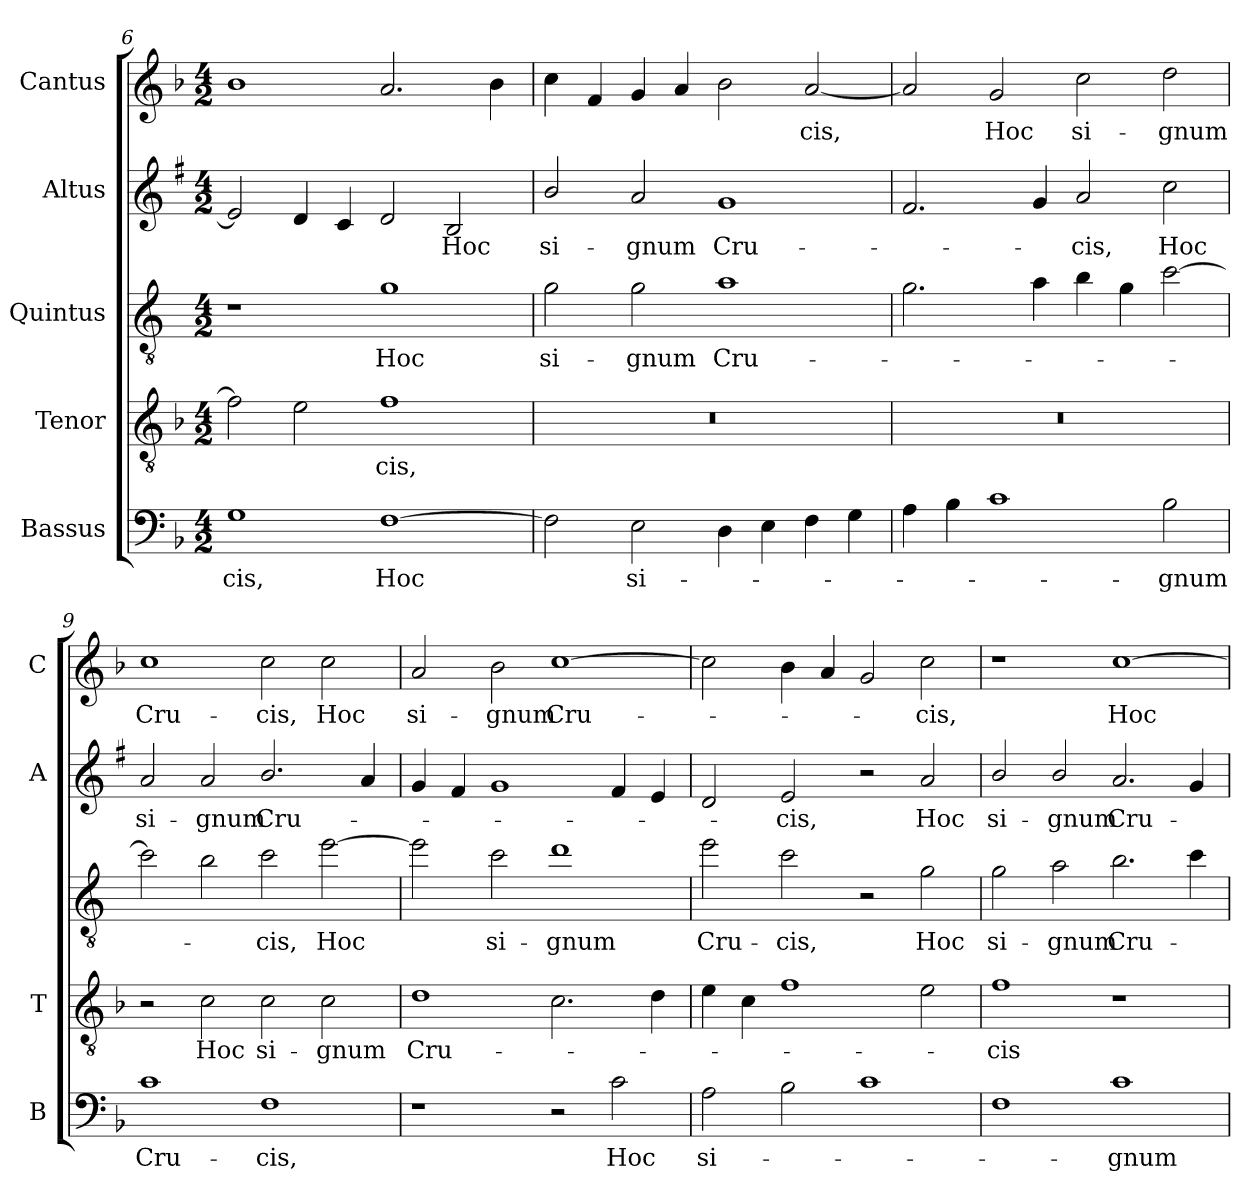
**kern	**text	**kern	**text	**kern	**text	**kern	**text	**kern	**text
*part5	*part5	*part4	*part4	*part3	*part3	*part2	*part2	*part1	*part1
*staff5	*staff5	*staff4	*staff4	*staff3	*staff3	*staff2	*staff2	*staff1	*staff1
*I"Bassus	*	*I"Tenor	*	*I"Quintus	*	*I"Altus	*	*I"Cantus	*
*I'B	*	*I'T	*	*	*	*I'A	*	*I'C	*
!!LO:LB:g=z
*clefF4	*	*clefGv2	*	*clefGv2	*	*clefG2	*	*clefG2	*
*	*	*	*	*ITrd4c7	*	*ITrd1c2	*	*	*
*k[b-]	*	*k[b-]	*	*k[b-]	*	*k[b-]	*	*k[b-]	*
*F:	*	*F:	*	*F:	*	*F:	*	*F:	*
*M4/2	*	*M4/2	*	*M4/2	*	*M4/2	*	*M4/2	*
=6	=6	=6	=6	=6	=6	=6	=6	=6	=6
!	!LO:LY:b	!	!	!	!	!	!	!	!
1G	-cis,	2f\]	.	1r	.	2d/]	.	1b-	.
.	.	2e\	.	.	.	4c/	.	.	.
.	.	.	.	.	.	4B-/	.	.	.
!	!LO:LY:b	!	!LO:LY:b	!	!LO:LY:b	!	!	!	!
[1F	Hoc	1f	-cis,	1c	Hoc	2c/	.	2.a/	.
!	!	!	!	!	!	!	!LO:LY:b	!	!
.	.	.	.	.	.	2A/	Hoc	.	.
.	.	.	.	.	.	.	.	4b-\	.
=7	=7	=7	=7	=7	=7	=7	=7	=7	=7
!	!	!	!	!	!LO:LY:b	!	!LO:LY:b	!	!
2F\]	.	0r	.	2c\	si-	2a/	si-	4cc\	.
.	.	.	.	.	.	.	.	4f/	.
!	!LO:LY:b	!	!	!	!LO:LY:b	!	!LO:LY:b	!	!
2E\	si-	.	.	2c\	-gnum	2g/	-gnum	4g/	.
.	.	.	.	.	.	.	.	4a/	.
!	!	!	!	!	!LO:LY:b	!	!LO:LY:b	!	!
4D\	.	.	.	1d	Cru-	1f	Cru-	2b-\	.
4E\	.	.	.	.	.	.	.	.	.
!	!	!	!	!	!	!	!	!	!LO:LY:b
4F\	.	.	.	.	.	.	.	[2a/	-cis,
4G\	.	.	.	.	.	.	.	.	.
=8	=8	=8	=8	=8	=8	=8	=8	=8	=8
4A\	.	0r	.	2.c\	.	2.e/	.	2a/]	.
4B-\	.	.	.	.	.	.	.	.	.
!	!	!	!	!	!	!	!	!	!LO:LY:b
1c	.	.	.	.	.	.	.	2g/	Hoc
.	.	.	.	4d\	.	4f/	.	.	.
!	!	!	!	!	!	!	!LO:LY:b	!	!LO:LY:b
.	.	.	.	4e\	.	2g/	-cis,	2cc\	si-
.	.	.	.	4c\	.	.	.	.	.
!	!LO:LY:b	!	!	!	!	!	!LO:LY:b	!	!LO:LY:b
2B-\	-gnum	.	.	[2f\	.	2b-\	Hoc	2dd\	-gnum
=9	=9	=9	=9	=9	=9	=9	=9	=9	=9
!	!LO:LY:b	!	!	!	!	!	!LO:LY:b	!	!LO:LY:b
1c	Cru-	2r	.	2f\]	.	2g/	si-	1cc	Cru-
!	!	!	!LO:LY:b	!	!	!	!LO:LY:b	!	!
.	.	2c\	Hoc	2e\	.	2g/	-gnum	.	.
!	!LO:LY:b	!	!LO:LY:b	!	!LO:LY:b	!	!LO:LY:b	!	!LO:LY:b
1F	-cis,	2c\	si-	2f\	-cis,	2.a/	Cru-	2cc\	-cis,
!	!	!	!LO:LY:b	!	!LO:LY:b	!	!	!	!LO:LY:b
.	.	2c\	-gnum	[2a\	Hoc	.	.	2cc\	Hoc
.	.	.	.	.	.	4g/	.	.	.
=10	=10	=10	=10	=10	=10	=10	=10	=10	=10
!	!	!	!LO:LY:b	!	!	!	!	!	!LO:LY:b
1r	.	1d	Cru-	2a\]	.	4f/	.	2a/	si-
.	.	.	.	.	.	4e/	.	.	.
!	!	!	!	!	!LO:LY:b	!	!	!	!LO:LY:b
.	.	.	.	2f\	si-	1f	.	2b-\	-gnum
!	!	!	!	!	!LO:LY:b	!	!	!	!LO:LY:b
2r	.	2.c\	.	1g	-gnum	.	.	[1cc	Cru-
!	!LO:LY:b	!	!	!	!	!	!	!	!
2c\	Hoc	.	.	.	.	4e/	.	.	.
.	.	4d\	.	.	.	4d/	.	.	.
!!LO:LB:g=z
=11	=11	=11	=11	=11	=11	=11	=11	=11	=11
!	!LO:LY:b	!	!	!	!LO:LY:b	!	!	!	!
2A\	si-	4e\	.	2a\	Cru-	2c/	.	2cc\]	.
.	.	4c\	.	.	.	.	.	.	.
!	!	!	!	!	!LO:LY:b	!	!LO:LY:b	!	!
2B-\	.	1f	.	2f\	-cis,	2d/	-cis,	4b-\	.
.	.	.	.	.	.	.	.	4a/	.
1c	.	.	.	2r	.	2r	.	2g/	.
!	!	!	!	!	!LO:LY:b	!	!LO:LY:b	!	!LO:LY:b
.	.	2e\	.	2c\	Hoc	2g/	Hoc	2cc\	-cis,
=12	=12	=12	=12	=12	=12	=12	=12	=12	=12
!	!	!	!LO:LY:b	!	!LO:LY:b	!	!LO:LY:b	!	!
1F	.	1f	-cis	2c\	si-	2a/	si-	1r	.
!	!	!	!	!	!LO:LY:b	!	!LO:LY:b	!	!
.	.	.	.	2d\	-gnum	2a/	-gnum	.	.
!	!LO:LY:b	!	!	!	!LO:LY:b	!	!LO:LY:b	!	!LO:LY:b
1c	-gnum	1r	.	2.e\	Cru-	2.g/	Cru-	[1cc	Hoc
.	.	.	.	4f\	.	4f/	.	.	.
=	=	=	=	=	=	=	=	=	=
*-	*-	*-	*-	*-	*-	*-	*-	*-	*-
